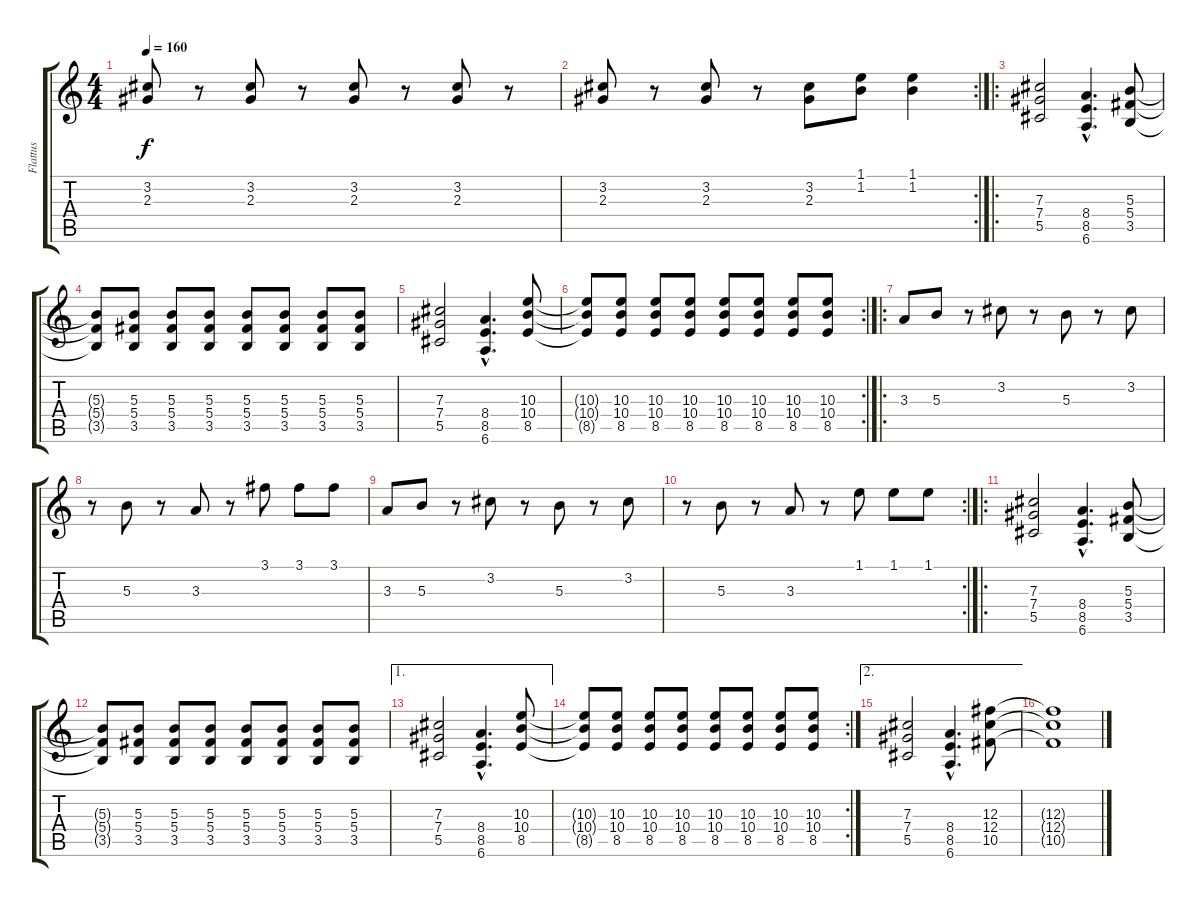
\track ("Flattus" "Flattus") {instrument distortionguitar}
\staff {score tabs}
\tuning (Eb4 Bb3 Gb3 Db3 Ab2 Eb2) {hide}
\ts (4 4)
\tempo 160
\clef g2
\ks c
(3.2 2.3).8{dy f} r.8 (3.2 2.3).8 r.8 (3.2 2.3).8 r.8 (3.2 2.3).8 r.8 |
\rc 2
(3.2 2.3).8 r.8 (3.2 2.3).8 r.8 (3.2 2.3).8 (1.1 1.2).8 (1.1 1.2).4 |
\ro
(7.3 7.4 5.5).2 (8.4{hac} 8.5{hac} 6.6{hac}).4{d} (5.3 5.4 3.5).8 |
(5.3{t} 5.4{t} 3.5{t}).8 (5.3 5.4 3.5).8 (5.3 5.4 3.5).8 (5.3 5.4 3.5).8 (5.3 5.4 3.5).8 (5.3 5.4 3.5).8 (5.3 5.4 3.5).8 (5.3 5.4 3.5).8 |
(7.3 7.4 5.5).2 (8.4{hac} 8.5{hac} 6.6{hac}).4{d} (10.3 10.4 8.5).8 |
\rc 2
(10.3{t} 10.4{t} 8.5{t}).8 (10.3 10.4 8.5).8 (10.3 10.4 8.5).8 (10.3 10.4 8.5).8 (10.3 10.4 8.5).8 (10.3 10.4 8.5).8 (10.3 10.4 8.5).8 (10.3 10.4 8.5).8 |
\ro
3.3.8 5.3.8 r.8 3.2.8 r.8 5.3.8 r.8 3.2.8 |
r.8 5.3.8 r.8 3.3.8 r.8 3.1.8 3.1.8 3.1.8 |
3.3.8 5.3.8 r.8 3.2.8 r.8 5.3.8 r.8 3.2.8 |
\rc 2
r.8 5.3.8 r.8 3.3.8 r.8 1.1.8 1.1.8 1.1.8 |
\ro
(7.3 7.4 5.5).2 (8.4{hac} 8.5{hac} 6.6{hac}).4{d} (5.3 5.4 3.5).8 |
(5.3{t} 5.4{t} 3.5{t}).8 (5.3 5.4 3.5).8 (5.3 5.4 3.5).8 (5.3 5.4 3.5).8 (5.3 5.4 3.5).8 (5.3 5.4 3.5).8 (5.3 5.4 3.5).8 (5.3 5.4 3.5).8 |
\ae 1
(7.3 7.4 5.5).2 (8.4{hac} 8.5{hac} 6.6{hac}).4{d} (10.3 10.4 8.5).8 |
\rc 2
(10.3{t} 10.4{t} 8.5{t}).8 (10.3 10.4 8.5).8 (10.3 10.4 8.5).8 (10.3 10.4 8.5).8 (10.3 10.4 8.5).8 (10.3 10.4 8.5).8 (10.3 10.4 8.5).8 (10.3 10.4 8.5).8 |
\ae 2
(7.3 7.4 5.5).2 (8.4{hac} 8.5{hac} 6.6{hac}).4{d} (12.3 12.4 10.5).8 |
(12.3{t} 12.4{t} 10.5{t}).1
